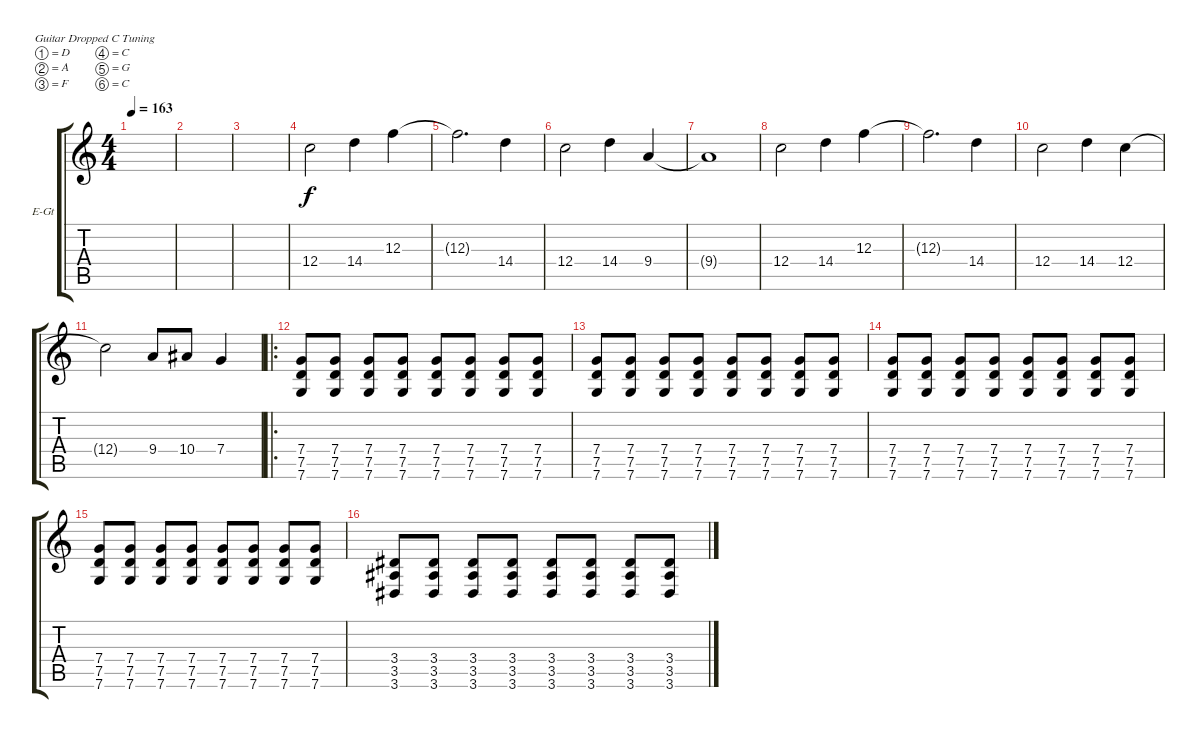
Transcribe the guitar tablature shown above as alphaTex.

\defaultSystemsLayout 4
\bracketExtendMode groupsimilarinstruments
\firstSystemTrackNameOrientation horizontal
\otherSystemsTrackNameOrientation horizontal
\track ("Michael Padget" "E-Gt") {instrument distortionguitar}
\staff {score tabs}
\tuning (D4 A3 F3 C3 G2 C2)
\ts (4 4)
\tempo 163
\clef g2
\ks c
|
|
|
12.4.2 14.4.4 12.3.4 |
12.3{t}.2{d} 14.4.4 |
12.4.2 14.4.4 9.4.4 |
9.4{t}.1 |
12.4.2 14.4.4 12.3.4 |
12.3{t}.2{d} 14.4.4 |
12.4.2 14.4.4 12.4.4 |
12.4{t}.2 9.4.8 10.4.8 7.4.4 |
\ro
(7.6 7.5 7.4).8 (7.5 7.6 7.4).8 (7.5 7.4 7.6).8 (7.6 7.5 7.4).8 (7.5 7.6 7.4).8 (7.5 7.4 7.6).8 (7.4 7.5 7.6).8 (7.6 7.5 7.4).8 |
(7.6 7.5 7.4).8 (7.5 7.6 7.4).8 (7.5 7.4 7.6).8 (7.6 7.5 7.4).8 (7.5 7.6 7.4).8 (7.5 7.4 7.6).8 (7.4 7.5 7.6).8 (7.6 7.5 7.4).8 |
(7.6 7.5 7.4).8 (7.5 7.6 7.4).8 (7.5 7.4 7.6).8 (7.6 7.5 7.4).8 (7.5 7.6 7.4).8 (7.5 7.4 7.6).8 (7.4 7.5 7.6).8 (7.6 7.5 7.4).8 |
(7.6 7.5 7.4).8 (7.5 7.6 7.4).8 (7.5 7.4 7.6).8 (7.6 7.5 7.4).8 (7.5 7.6 7.4).8 (7.5 7.4 7.6).8 (7.4 7.5 7.6).8 (7.6 7.5 7.4).8 |
(3.4 3.5 3.6).8 (3.6 3.5 3.4).8 (3.4 3.5 3.6).8 (3.6 3.5 3.4).8 (3.4 3.5 3.6).8 (3.6 3.5 3.4).8 (3.4 3.5 3.6).8 (3.6 3.5 3.4).8
